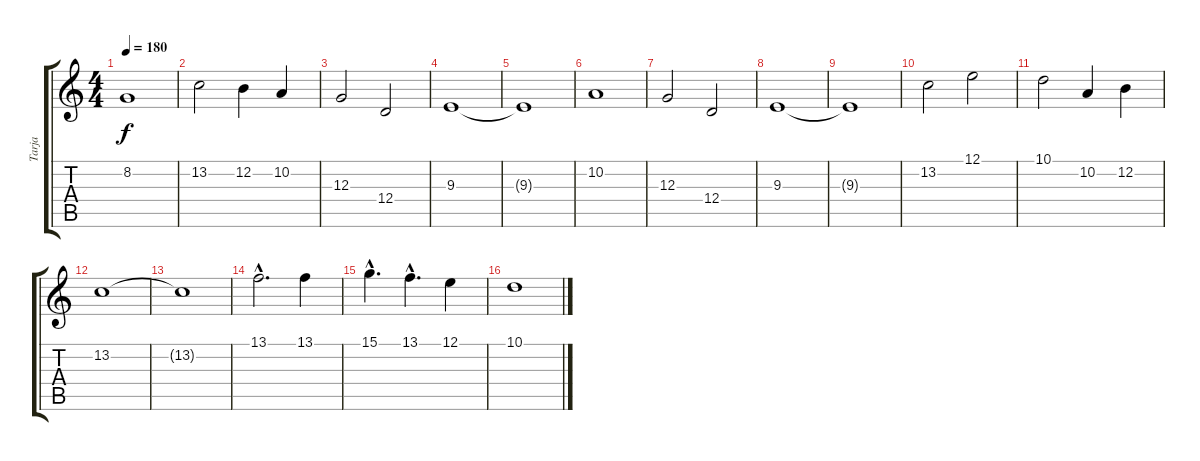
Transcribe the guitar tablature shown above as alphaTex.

\track ("Tarja" "Tarja") {instrument pad2warm}
\staff {score tabs}
\tuning (E4 B3 G3 D3 A2 E2) {hide}
\ts (4 4)
\tempo 180
\clef g2
\ks c
8.2{t}.1{dy f} |
13.2.2 12.2.4 10.2.4 |
12.3.2 12.4.2 |
9.3.1 |
9.3{t}.1 |
10.2.1 |
12.3.2 12.4.2 |
9.3.1 |
9.3{t}.1 |
13.2.2 12.1.2 |
10.1.2 10.2.4 12.2.4 |
13.2.1 |
13.2{t}.1 |
13.1{hac}.2{d} 13.1.4 |
15.1{hac}.4{d} 13.1{hac}.4{d} 12.1.4 |
10.1.1{volume 0}
